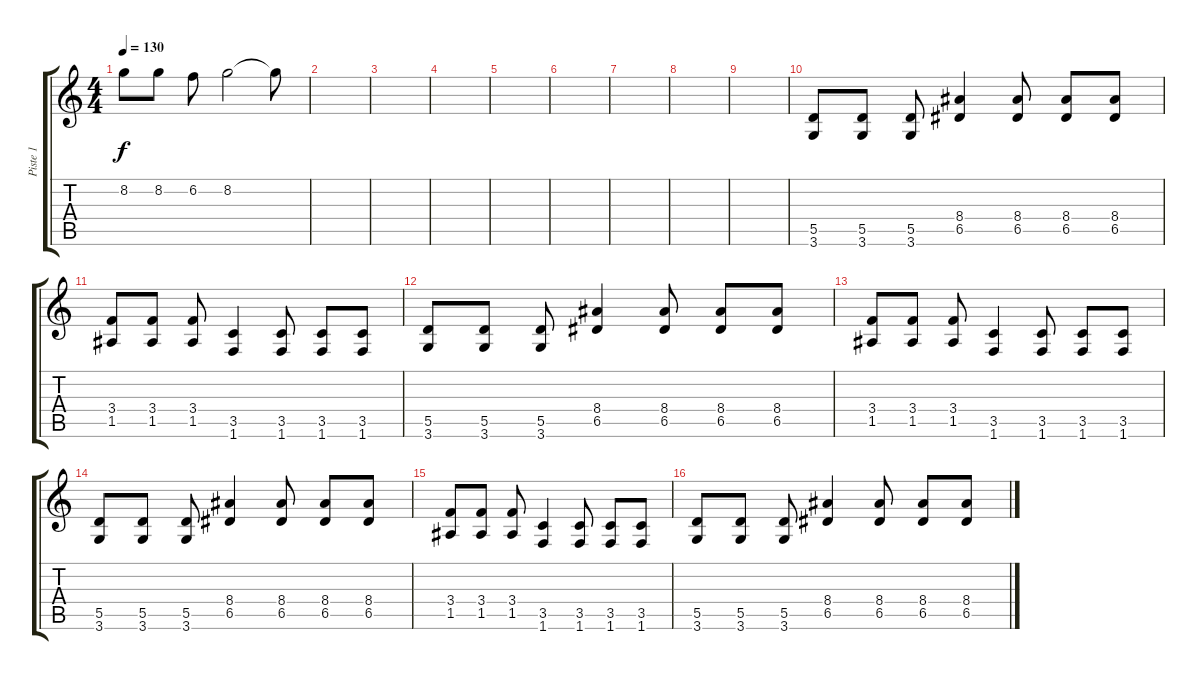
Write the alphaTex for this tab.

\track ("Piste 1" "Piste 1") {instrument distortionguitar}
\staff {score tabs}
\tuning (E4 B3 G3 D3 A2 E2) {hide}
\ts (4 4)
\tempo 130
\clef g2
\ks c
8.2.8{dy f} 8.2.8 6.2.8 8.2.2 8.2{t}.8 |
|
|
|
|
|
|
|
|
(5.5 3.6).8 (5.5 3.6).8 (5.5 3.6).8 (8.4 6.5).4 (8.4 6.5).8 (8.4 6.5).8 (8.4 6.5).8 |
(3.4 1.5).8 (3.4 1.5).8 (3.4 1.5).8 (3.5 1.6).4 (3.5 1.6).8 (3.5 1.6).8 (3.5 1.6).8 |
(5.5 3.6).8 (5.5 3.6).8 (5.5 3.6).8 (8.4 6.5).4 (8.4 6.5).8 (8.4 6.5).8 (8.4 6.5).8 |
(3.4 1.5).8 (3.4 1.5).8 (3.4 1.5).8 (3.5 1.6).4 (3.5 1.6).8 (3.5 1.6).8 (3.5 1.6).8 |
(5.5 3.6).8 (5.5 3.6).8 (5.5 3.6).8 (8.4 6.5).4 (8.4 6.5).8 (8.4 6.5).8 (8.4 6.5).8 |
(3.4 1.5).8 (3.4 1.5).8 (3.4 1.5).8 (3.5 1.6).4 (3.5 1.6).8 (3.5 1.6).8 (3.5 1.6).8 |
(5.5 3.6).8 (5.5 3.6).8 (5.5 3.6).8 (8.4 6.5).4 (8.4 6.5).8 (8.4 6.5).8 (8.4 6.5).8
